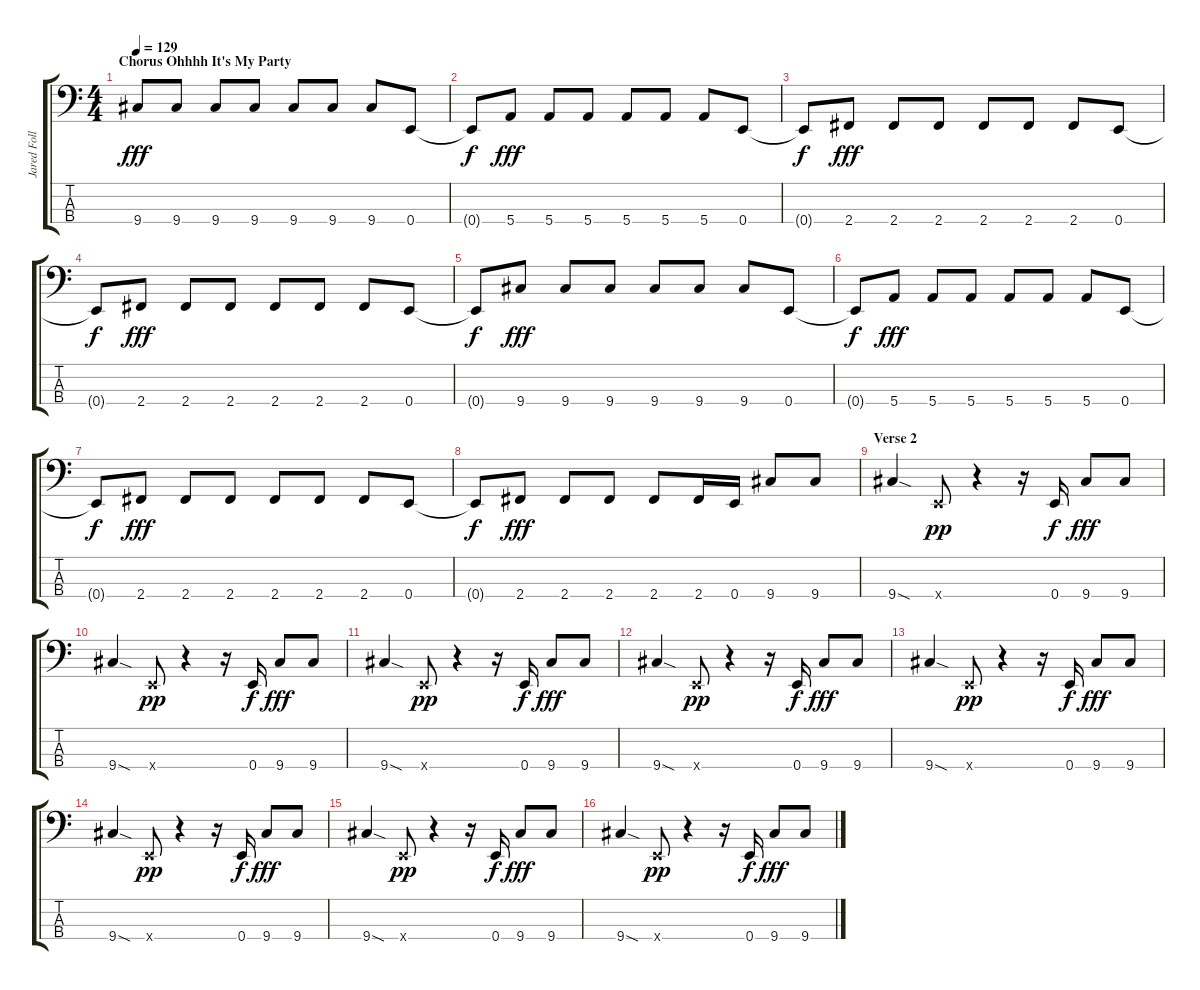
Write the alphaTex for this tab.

\track ("Jared Followill" "Jared Foll") {instrument electricbasspick}
\staff {score tabs}
\tuning (G2 D2 A1 E1) {hide}
\ts (4 4)
\section ("" "Chorus Ohhhh It's My Party")
\tempo 129
\clef f4
\ks c
9.4.8{dy fff} 9.4.8 9.4.8 9.4.8 9.4.8 9.4.8 9.4.8 0.4.8 |
0.4{t}.8{dy f} 5.4.8{dy fff} 5.4.8 5.4.8 5.4.8 5.4.8 5.4.8 0.4.8 |
0.4{t}.8{dy f} 2.4.8{dy fff} 2.4.8 2.4.8 2.4.8 2.4.8 2.4.8 0.4.8 |
0.4{t}.8{dy f} 2.4.8{dy fff} 2.4.8 2.4.8 2.4.8 2.4.8 2.4.8 0.4.8 |
0.4{t}.8{dy f} 9.4.8{dy fff} 9.4.8 9.4.8 9.4.8 9.4.8 9.4.8 0.4.8 |
0.4{t}.8{dy f} 5.4.8{dy fff} 5.4.8 5.4.8 5.4.8 5.4.8 5.4.8 0.4.8 |
0.4{t}.8{dy f} 2.4.8{dy fff} 2.4.8 2.4.8 2.4.8 2.4.8 2.4.8 0.4.8 |
0.4{t}.8{dy f} 2.4.8{dy fff} 2.4.8 2.4.8 2.4.8 2.4.16 0.4.16 9.4.8 9.4.8 |
\section ("" "Verse 2")
9.4{sod}.4 0.4{x}.8{dy pp} r.4 r.16 0.4.16{dy f} 9.4.8{dy fff} 9.4.8 |
9.4{sod}.4 0.4{x}.8{dy pp} r.4 r.16 0.4.16{dy f} 9.4.8{dy fff} 9.4.8 |
9.4{sod}.4 0.4{x}.8{dy pp} r.4 r.16 0.4.16{dy f} 9.4.8{dy fff} 9.4.8 |
9.4{sod}.4 0.4{x}.8{dy pp} r.4 r.16 0.4.16{dy f} 9.4.8{dy fff} 9.4.8 |
9.4{sod}.4 0.4{x}.8{dy pp} r.4 r.16 0.4.16{dy f} 9.4.8{dy fff} 9.4.8 |
9.4{sod}.4 0.4{x}.8{dy pp} r.4 r.16 0.4.16{dy f} 9.4.8{dy fff} 9.4.8 |
9.4{sod}.4 0.4{x}.8{dy pp} r.4 r.16 0.4.16{dy f} 9.4.8{dy fff} 9.4.8 |
9.4{sod}.4 0.4{x}.8{dy pp} r.4 r.16 0.4.16{dy f} 9.4.8{dy fff} 9.4.8
